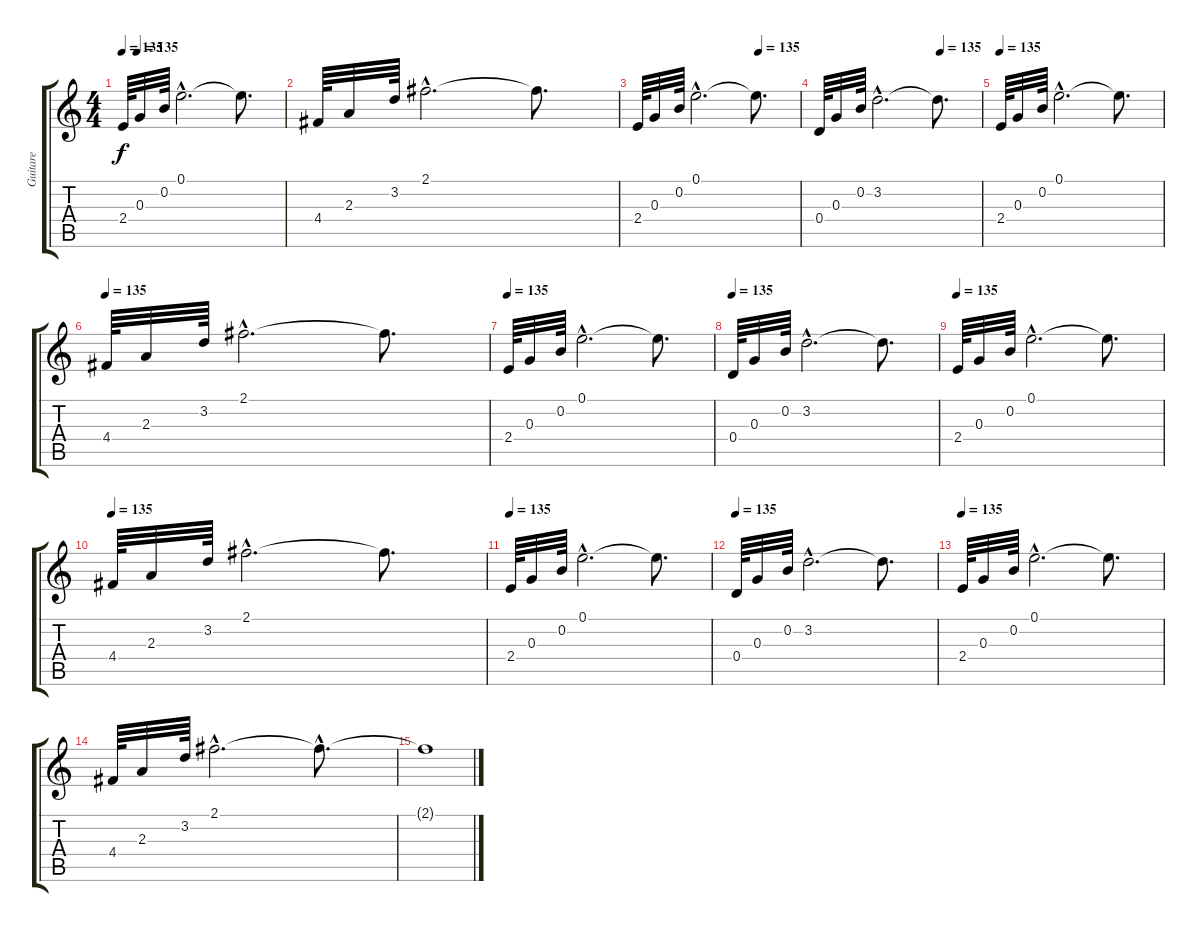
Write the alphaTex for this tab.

\track ("Guitare" "Guitare") {instrument acousticguitarnylon}
\staff {score tabs}
\tuning (E4 B3 G3 D3 A2 E2) {hide}
\ts (4 4)
\tempo 135
\tempo (135 0.09375)
\clef g2
\ks c
2.4.64{dy f} 0.3.32 0.2.64 0.1{hac}.2{d} 0.1{t}.8{d} |
4.4.64 2.3.32 3.2.64 2.1{hac}.2{d} 2.1{t}.8{d} |
\tempo (135 0.75)
2.4.64 0.3.32 0.2.64 0.1{hac}.2{d} 0.1{t}.8{d} |
\tempo (135 0.75)
0.4.64 0.3.32 0.2.64 3.2{hac}.2{d} 3.2{t}.8{d} |
\tempo 135
2.4.64 0.3.32 0.2.64 0.1{hac}.2{d} 0.1{t}.8{d} |
\tempo 135
4.4.64 2.3.32 3.2.64 2.1{hac}.2{d} 2.1{t}.8{d} |
\tempo 135
2.4.64 0.3.32 0.2.64 0.1{hac}.2{d} 0.1{t}.8{d} |
\tempo 135
0.4.64 0.3.32 0.2.64 3.2{hac}.2{d} 3.2{t}.8{d} |
\tempo 135
2.4.64 0.3.32 0.2.64 0.1{hac}.2{d} 0.1{t}.8{d} |
\tempo 135
4.4.64 2.3.32 3.2.64 2.1{hac}.2{d} 2.1{t}.8{d} |
\tempo 135
2.4.64 0.3.32 0.2.64 0.1{hac}.2{d} 0.1{t}.8{d} |
\tempo 135
0.4.64 0.3.32 0.2.64 3.2{hac}.2{d} 3.2{t}.8{d} |
\tempo 135
2.4.64 0.3.32 0.2.64 0.1{hac}.2{d} 0.1{t}.8{d} |
4.4.64 2.3.32 3.2.64 2.1{hac}.2{d} 2.1{hac t}.8{d} |
2.1{t}.1
